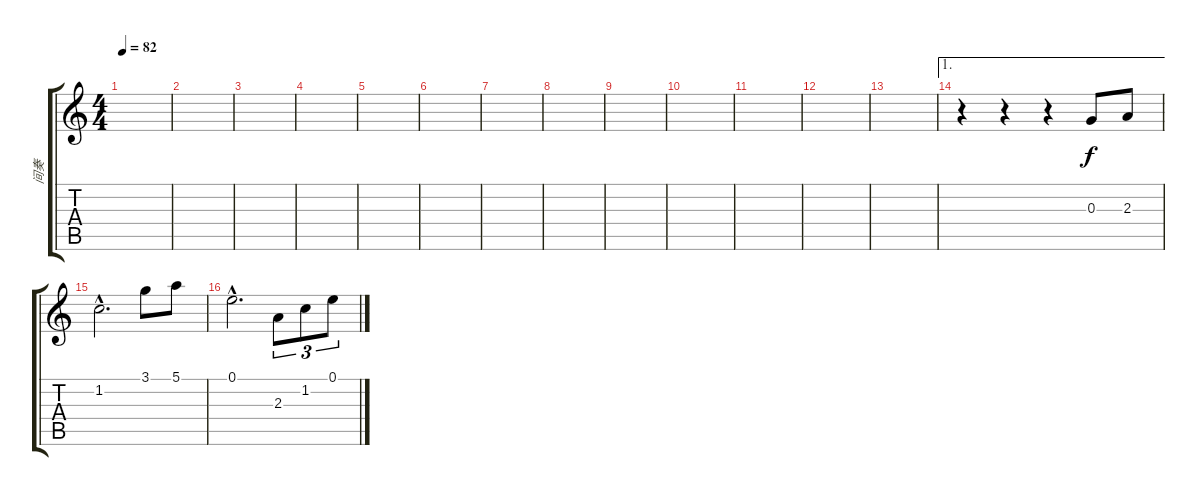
\track ("间奏" "间奏") {instrument overdrivenguitar}
\staff {score tabs}
\tuning (E4 B3 G3 D3 A2 E2) {hide}
\ts (4 4)
\tempo 82
\clef g2
\ks c
|
|
|
|
|
|
|
|
|
|
|
|
|
\ae 1
r.4 r.4 r.4 0.3.8 2.3.8 |
1.2{hac}.2{d} 3.1.8 5.1.8 |
0.1{hac}.2{d} 2.3.8{tu (3 2)} 1.2.8{tu (3 2)} 0.1.8{tu (3 2)}
